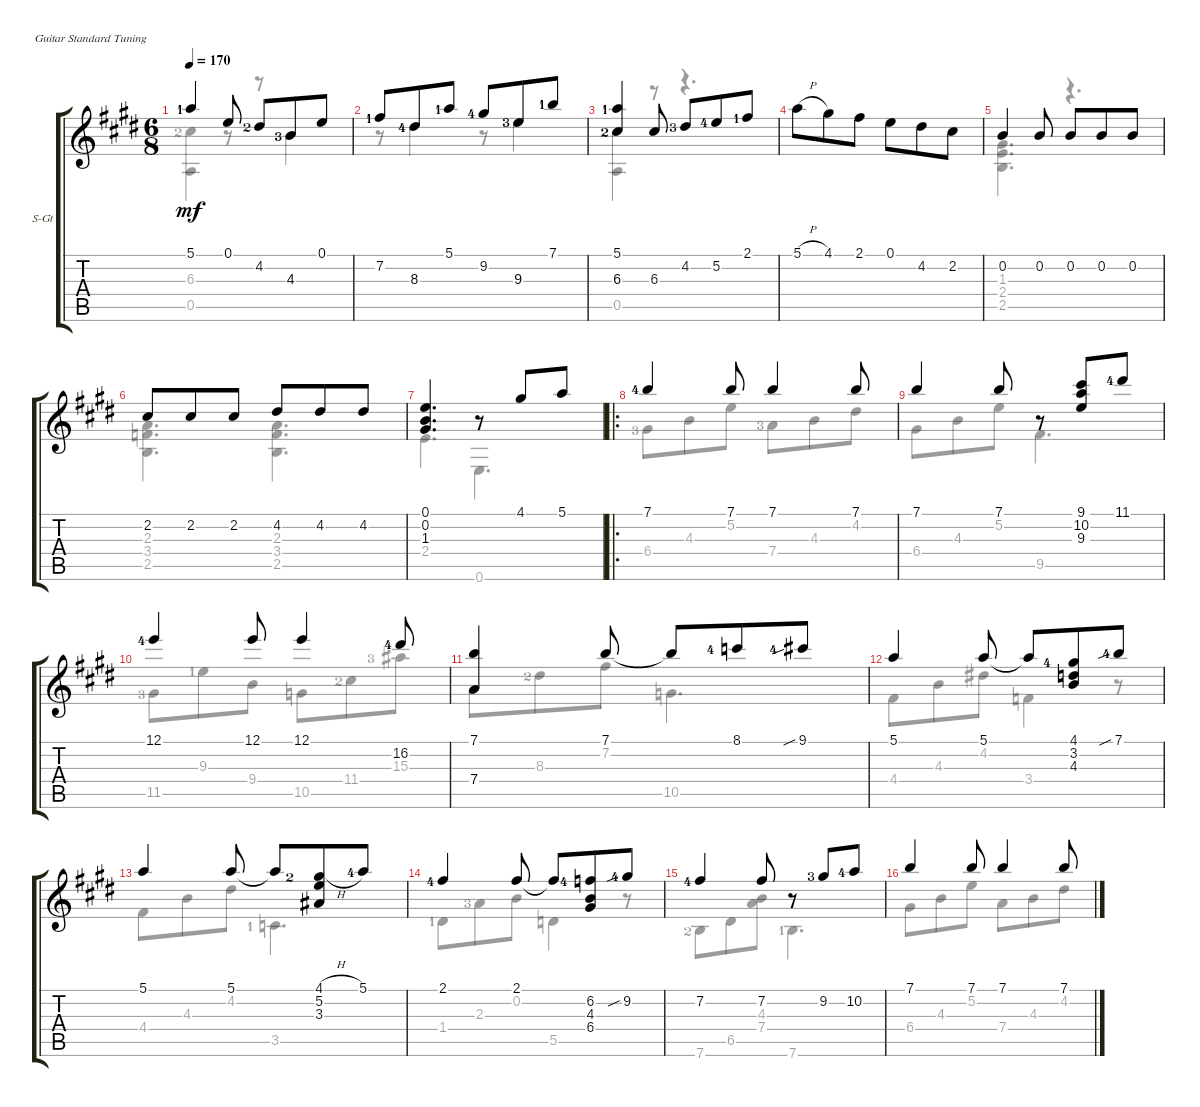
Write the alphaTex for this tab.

\defaultSystemsLayout 4
\bracketExtendMode groupsimilarinstruments
\firstSystemTrackNameOrientation horizontal
\otherSystemsTrackNameOrientation horizontal
\track ("Steel Guitar" "S-Gt") {instrument acousticguitarsteel}
\staff {score tabs}
\tuning (E4 B3 G3 D3 A2 E2)
\voice
\ts (6 8)
\tempo 170
\clef g2
\ks e
5.1{lf 2}.4{dy mf} 0.1.8 4.2{lf 3}.8 4.3{lf 4}.8 0.1.8 |
7.2{lf 2}.8 8.3{lf 5}.8 5.1{lf 2}.8 9.2{lf 5}.8 9.3{lf 4}.8 7.1{lf 2}.8 |
(5.1{lf 2} 6.3{lf 3}).4 6.3.8 4.2{lf 4}.8 5.2{lf 5}.8 2.1{lf 2}.8 |
5.1{h}.8 4.1.8 2.1.8 0.1.8 4.2.8 2.2.8 |
0.2.4 0.2.8 0.2.8 0.2.8 0.2.8 |
2.2.8 2.2.8 2.2.8 4.2.8 4.2.8 4.2.8 |
(0.1 0.2 1.3).4{d} r.8 4.1.8 5.1.8 |
\ro
7.1{lf 5}.4 7.1.8 7.1.4 7.1.8 |
7.1.4 7.1.8 r.8 (9.1 10.2 9.3).8 11.1{lf 5}.8 |
12.1{lf 5}.4 12.1.8 12.1.4 16.2{lf 5}.8 |
(7.1 7.4).4 7.1.8 7.1{t}.8 8.1{lf 5}.8 9.1{sib lf 5}.8 |
5.1.4 5.1.8 5.1{t}.8 (4.1{lf 5} 3.2 4.3).8 7.1{sib lf 5}.8 |
5.1.4 5.1.8 5.1{t}.8 (4.1{h lf 3} 5.2 3.3).8 5.1{lf 5}.8 |
2.1{lf 5}.4 2.1.8 2.1{t}.8 (6.2{lf 5} 4.3 6.4).8 9.2{sib lf 5}.8 |
7.2{lf 5}.4 7.2.8 r.8 9.2{lf 4}.8 10.2{lf 5}.8 |
7.1.4 7.1.8 7.1.4 7.1.8
\voice
\clef g2
\ottava regular
\simile none
\ks e
(6.3{lf 3} 0.5).4{dy mf} r.8 r.8 4.3{lf 4}.4 |
r.8 8.3{lf 5}.4 r.8 9.3{lf 4}.4 |
(6.3{lf 3} 0.5).4 r.8 r.4{d} |
|
(1.3 2.4 2.5).4{d} r.4{d} |
(2.5 3.4 2.3).4{d} (2.3 3.4 2.5).4{d} |
2.4.4{d} 0.6.4{d} |
6.4{lf 4}.8 4.3.8 5.2.8 7.4{lf 4}.8 4.3.8 4.2.8 |
6.4.8 4.3.8 5.2.8 9.5.4{d} |
11.5{lf 4}.8 9.3{lf 2}.8 9.4.8 10.5.8 11.4{lf 3}.8 15.3{lf 4}.8 |
7.4.8 8.3{lf 3}.8 7.2.8 10.5.4{d} |
4.4.8 4.3.8 4.2.8 3.4.4 r.8 |
4.4.8 4.3.8 4.2.8 3.5{lf 2}.4{d} |
1.4{lf 2}.8 2.3{lf 4}.8 0.2.8 5.5.4 r.8 |
7.6{lf 3}.8 6.5.8 (7.4 4.3).8 7.6{lf 2}.4{d} |
6.4.8 4.3.8 5.2.8 7.4.8 4.3.8 4.2.8
